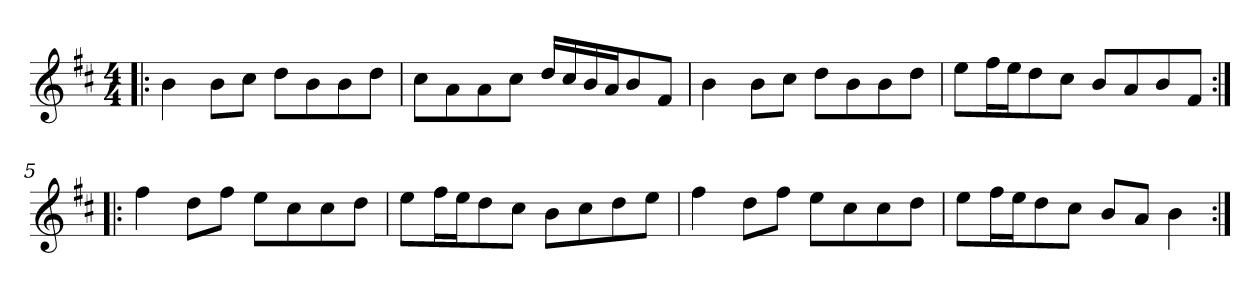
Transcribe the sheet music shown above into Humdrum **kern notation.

**kern
*part1
*staff1
*clefG2
*k[f#c#]
*b:
*M4/4
=1!|:
4b\
8b\L
8cc#\J
8dd\L
8b\
8b\
8dd\J
=2
8cc#\L
8a\
8a\
8cc#\J
16dd/LL
16cc#/
16b/
16a/J
8b/
8f#/J
=3
4b\
8b\L
8cc#\J
8dd\L
8b\
8b\
8dd\J
=4
8ee\L
16ff#\L
16ee\J
8dd\
8cc#\J
8b/L
8a/
8b/
8f#/J
=5:|!|:
4ff#\
8dd\L
8ff#\J
8ee\L
8cc#\
8cc#\
8dd\J
!!LO:LB:g=z
=6
8ee\L
16ff#\L
16ee\J
8dd\
8cc#\J
8b\L
8cc#\
8dd\
8ee\J
=7
4ff#\
8dd\L
8ff#\J
8ee\L
8cc#\
8cc#\
8dd\J
=8
8ee\L
16ff#\L
16ee\J
8dd\
8cc#\J
8b/L
8a/J
4b\
=:|!
*-
